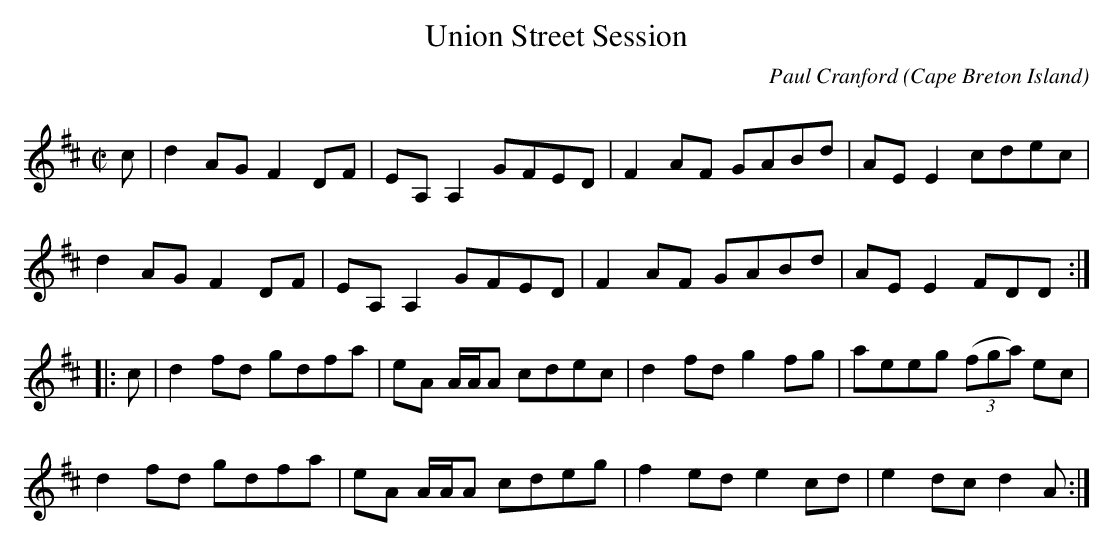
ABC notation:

X:1
T:Union Street Session
C:Paul Cranford
O:Cape Breton Island
Q:333
L:1/8
M:C|
K:D
c|d2 AG F2 DF|EA,A,2 GFED|F2 AF GABd|AEE2 cdec|
d2 AG F2 DF|EA,A,2 GFED|F2 AF GABd|AEE2 FDD:|
|:c|d2 fd gdfa|eA A/A/A cdec|d2 fd g2 fg|aeeg (3(fga) ec|
d2 fd gdfa|eA A/A/A cdeg|f2 ed e2 cd|e2 dc d2 A:|
